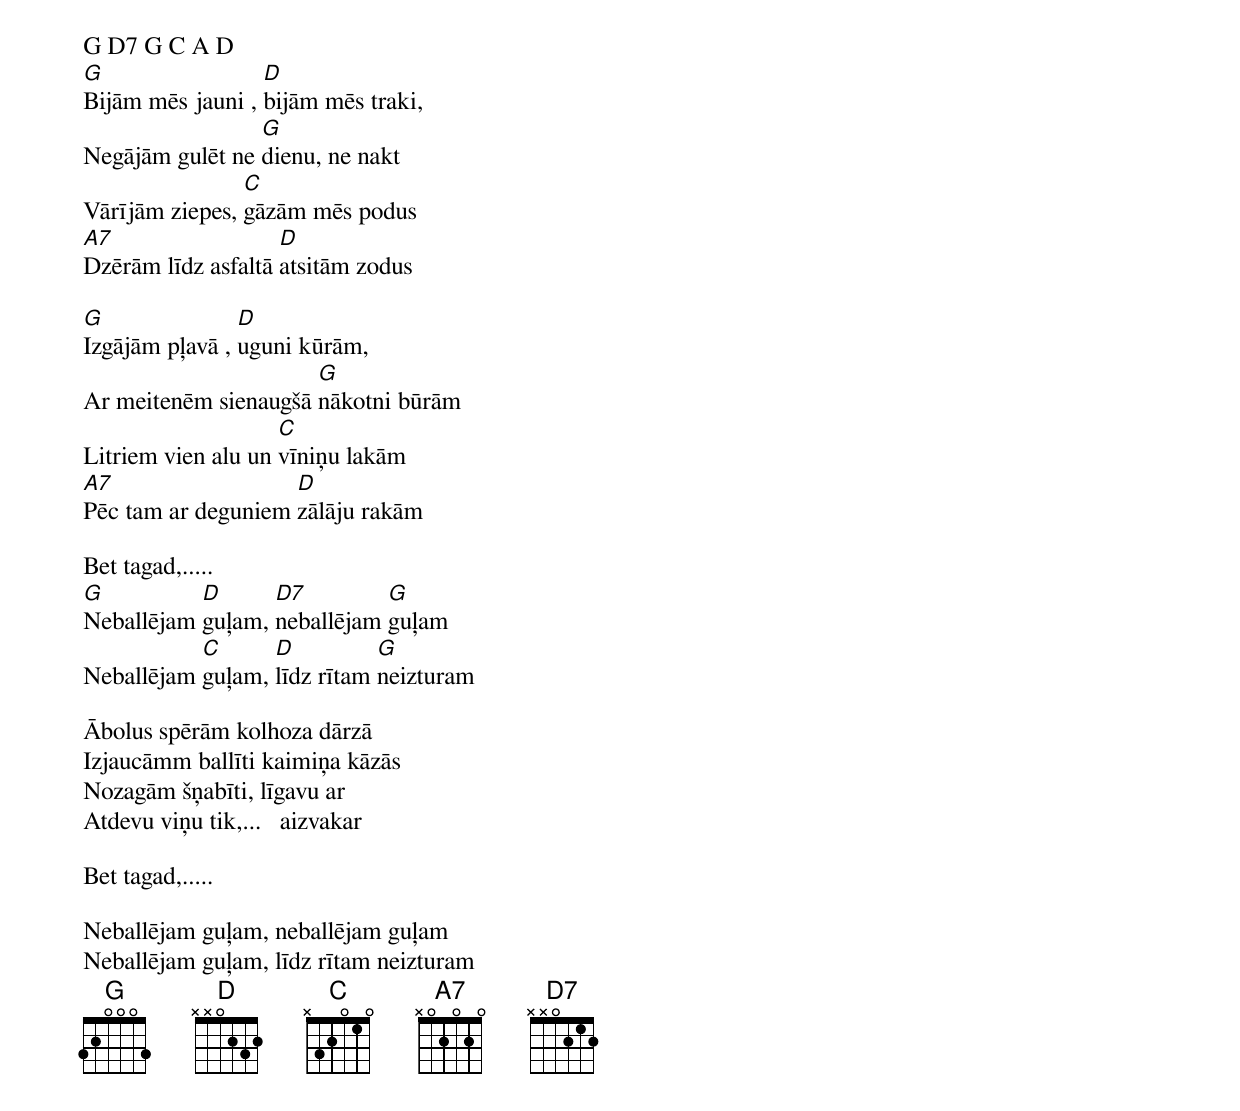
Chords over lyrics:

G D7 G C A D
G                 D
Bijām mēs jauni , bijām mēs traki,
                 G
Negājām gulēt ne dienu, ne nakt
                C
Vārījām ziepes, gāzām mēs podus
A7                  D
Dzērām līdz asfaltā atsitām zodus

G               D
Izgājām pļavā , uguni kūrām,
                      G
Ar meitenēm sienaugšā nākotni būrām
                    C
Litriem vien alu un vīniņu lakām
A7                  D
Pēc tam ar deguniem zālāju rakām

Bet tagad,.....
G          D      D7         G
Neballējam guļam, neballējam guļam
           C      D          G
Neballējam guļam, līdz rītam neizturam

Ābolus spērām kolhoza dārzā
Izjaucāmm ballīti kaimiņa kāzās
Nozagām šņabīti, līgavu ar
Atdevu viņu tik,...   aizvakar

Bet tagad,.....

Neballējam guļam, neballējam guļam
Neballējam guļam, līdz rītam neizturam
